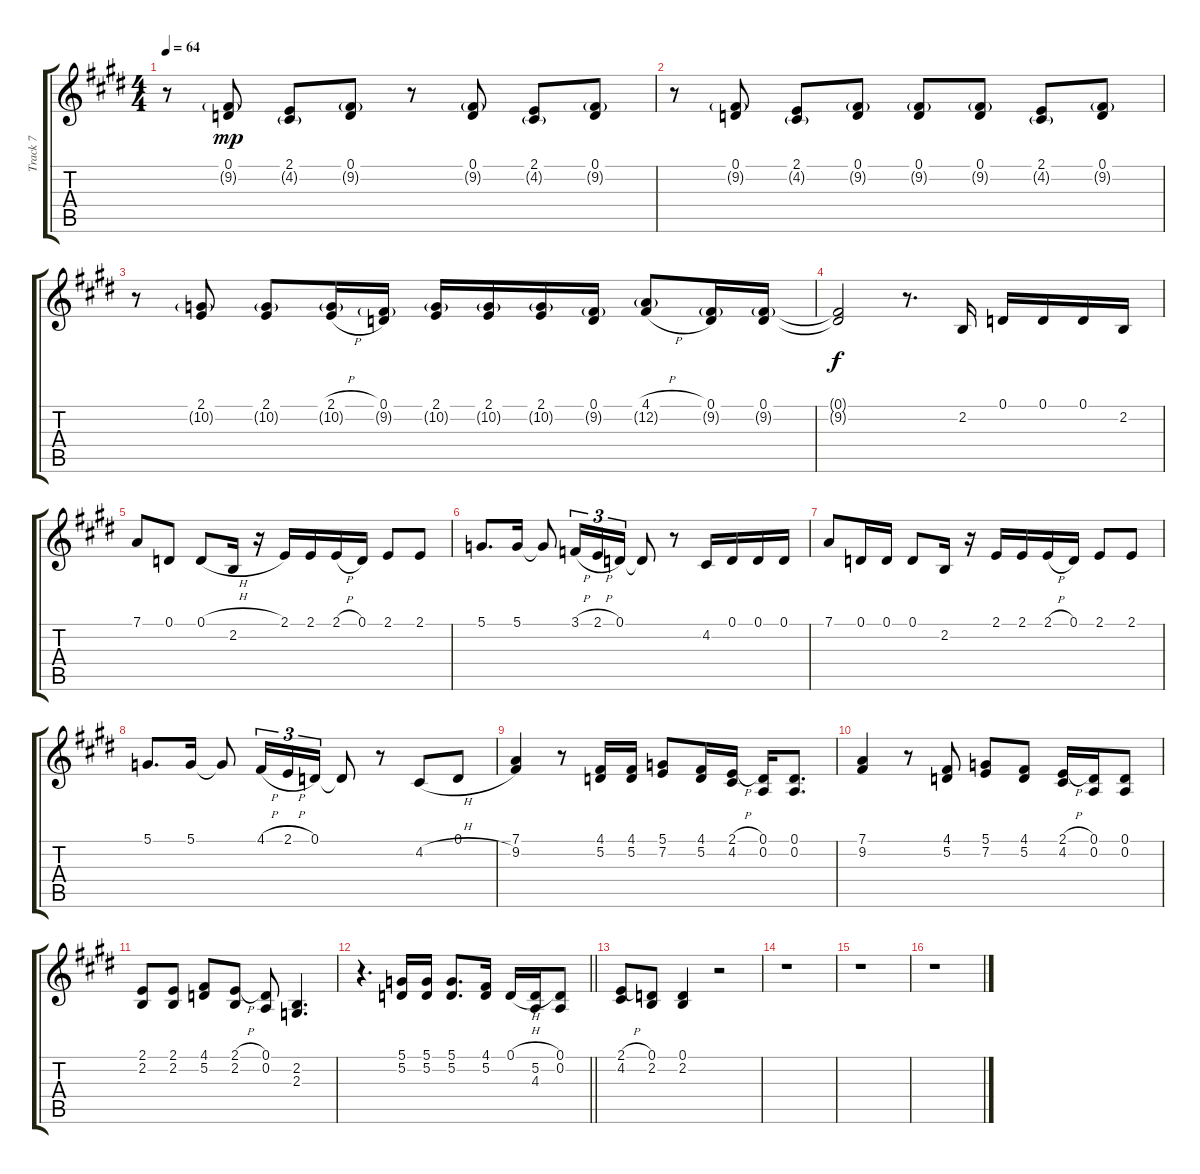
\track ("Track 7" "Track 7") {instrument clarinet}
\staff {score tabs}
\tuning (D4 A3 F3 C3 G2 D2) {hide}
\ts (4 4)
\tempo 64
\clef g2
\ks e
r.8{dy f} (0.1 9.2{g}).8{dy mp} (2.1 4.2{g}).8 (0.1 9.2{g}).8 r.8 (0.1 9.2{g}).8 (2.1 4.2{g}).8 (0.1 9.2{g}).8 |
r.8 (0.1 9.2{g}).8 (2.1 4.2{g}).8 (0.1 9.2{g}).8 (0.1 9.2{g}).8 (0.1 9.2{g}).8 (2.1 4.2{g}).8 (0.1 9.2{g}).8 |
r.8 (2.1 10.2{g}).8 (2.1 10.2{g}).8 (2.1{h} 10.2{g}).16 (0.1 9.2{g}).16 (2.1 10.2{g}).16 (2.1 10.2{g}).16 (2.1 10.2{g}).16 (0.1 9.2{g}).16 (4.1{h} 12.2{g}).8 (0.1 9.2{g}).16 (0.1 9.2{g}).16 |
(0.1{t} 9.2{t}).2{dy f} r.8{d} 2.2.16 0.1.16 0.1.16 0.1.16 2.2.16 |
7.1.8 0.1.8 0.1{h}.8 2.2.16 r.16 2.1.16 2.1.16 2.1{h}.16 0.1.16 2.1.8 2.1.8 |
5.1.8{d} 5.1.16 5.1{t}.8 3.1{h}.16{tu (3 2)} 2.1{h}.16{tu (3 2)} 0.1.16{tu (3 2)} 0.1{t}.8 r.8 4.2.16 0.1.16 0.1.16 0.1.16 |
7.1.8 0.1.16 0.1.16 0.1.8 2.2.16 r.16 2.1.16 2.1.16 2.1{h}.16 0.1.16 2.1.8 2.1.8 |
5.1.8{d} 5.1.16 5.1{t}.8 4.1{h}.16{tu (3 2)} 2.1{h}.16{tu (3 2)} 0.1.16{tu (3 2)} 0.1{t}.8 r.8 4.2{h}.8 0.1.8 |
(7.1 9.2).4 r.8 (4.1 5.2).16 (4.1 5.2).16 (5.1 7.2).8 (4.1 5.2).16 (2.1{h} 4.2).16 (0.1 0.2).16 (0.1 0.2).8{d} |
(7.1 9.2).4 r.8 (4.1 5.2).8 (5.1 7.2).8 (4.1 5.2).8 (2.1{h} 4.2).16 (0.1 0.2).16 (0.1 0.2).8 |
(2.1 2.2).8 (2.1 2.2).8 (4.1 5.2).8 (2.1{h} 2.2).8 (0.1 0.2).8 (2.2 2.3).4{d} |
\barLineRight lightlight
r.4{d} (5.1 5.2).16 (5.1 5.2).16 (5.1 5.2).8{d} (4.1 5.2).16 0.1{h}.16 (5.2 4.3).16 (0.1 0.2).8 |
(2.1{h} 4.2).8 (0.1 2.2).8 (0.1 2.2).4 r.2 |
r.1 |
r.1 |
r.1
